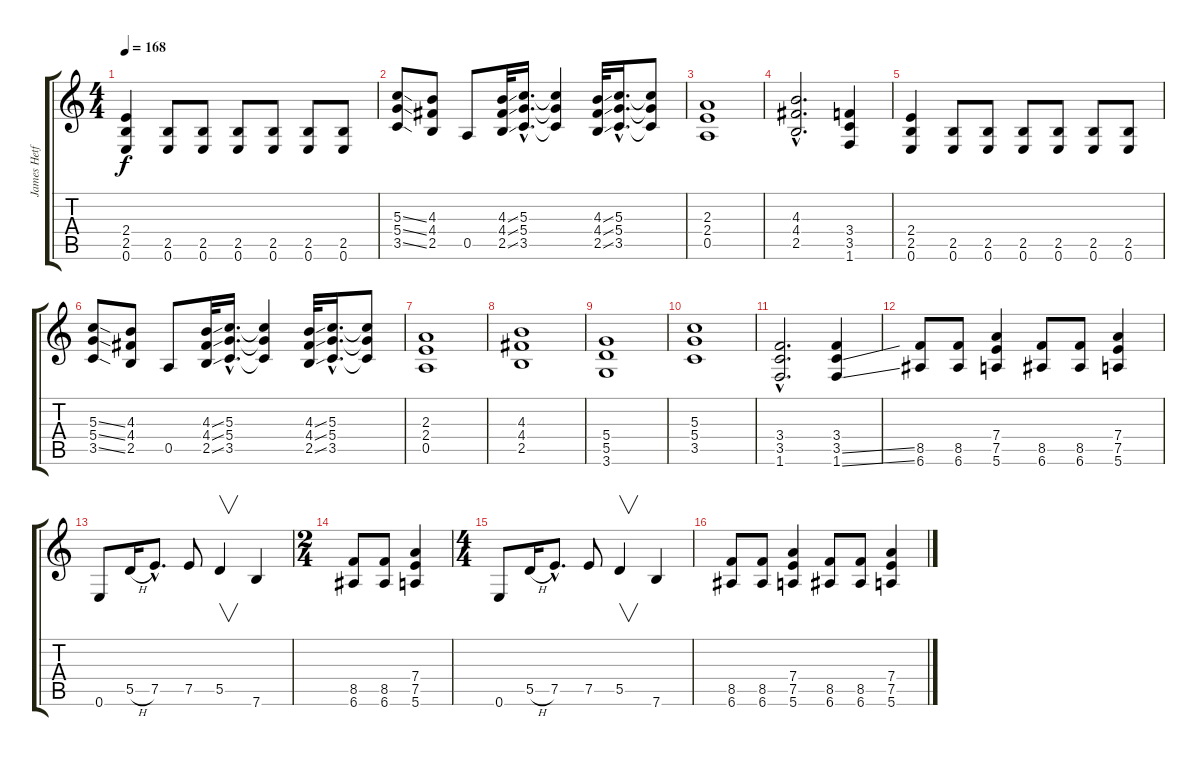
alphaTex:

\track ("James Hetfield Distortion" "James Hetf") {instrument distortionguitar}
\staff {score tabs}
\tuning (E4 B3 G3 D3 A2 E2) {hide}
\ts (4 4)
\tempo 168
\clef g2
\ks c
(2.4 2.5 0.6).4{dy f} (2.5 0.6).8 (2.5 0.6).8 (2.5 0.6).8 (2.5 0.6).8 (2.5 0.6).8 (2.5 0.6).8 |
(5.3{ss} 5.4{ss} 3.5{ss}).8 (4.3 4.4 2.5).8 0.5.8 (4.3{ss} 4.4{ss} 2.5{ss}).32 (5.3{hac} 5.4{hac} 3.5{hac}).16{d} (5.3{t} 5.4{t} 3.5{t}).4 (4.3{ss} 4.4{ss} 2.5{ss}).32 (5.3{hac} 5.4{hac} 3.5{hac}).16{d} (5.3{t} 5.4{t} 3.5{t}).8 |
(2.3 2.4 0.5).1 |
(4.3{hac} 4.4{hac} 2.5{hac}).2{d} (3.4 3.5 1.6).4 |
(2.4 2.5 0.6).4 (2.5 0.6).8 (2.5 0.6).8 (2.5 0.6).8 (2.5 0.6).8 (2.5 0.6).8 (2.5 0.6).8 |
(5.3{ss} 5.4{ss} 3.5{ss}).8 (4.3 4.4 2.5).8 0.5.8 (4.3{ss} 4.4{ss} 2.5{ss}).32 (5.3{hac} 5.4{hac} 3.5{hac}).16{d} (5.3{t} 5.4{t} 3.5{t}).4 (4.3{ss} 4.4{ss} 2.5{ss}).32 (5.3{hac} 5.4{hac} 3.5{hac}).16{d} (5.3{t} 5.4{t} 3.5{t}).8 |
(2.3 2.4 0.5).1 |
(4.3 4.4 2.5).1 |
(5.4 5.5 3.6).1 |
(5.3 5.4 3.5).1 |
(3.4{hac} 3.5{hac} 1.6{hac}).2{d} (3.4 3.5{ss} 1.6{ss}).4 |
(8.5 6.6).8 (8.5 6.6).8 (7.4 7.5 5.6).4 (8.5 6.6).8 (8.5 6.6).8 (7.4 7.5 5.6).4 |
0.6.8 5.5{h}.16 7.5{hac}.8{d} 7.5.8 5.5.4{v} 7.6.4 |
\ts (2 4)
(8.5 6.6).8 (8.5 6.6).8 (7.4 7.5 5.6).4 |
\ts (4 4)
0.6.8 5.5{h}.16 7.5{hac}.8{d} 7.5.8 5.5.4{v} 7.6.4 |
(8.5 6.6).8 (8.5 6.6).8 (7.4 7.5 5.6).4 (8.5 6.6).8 (8.5 6.6).8 (7.4 7.5 5.6).4
